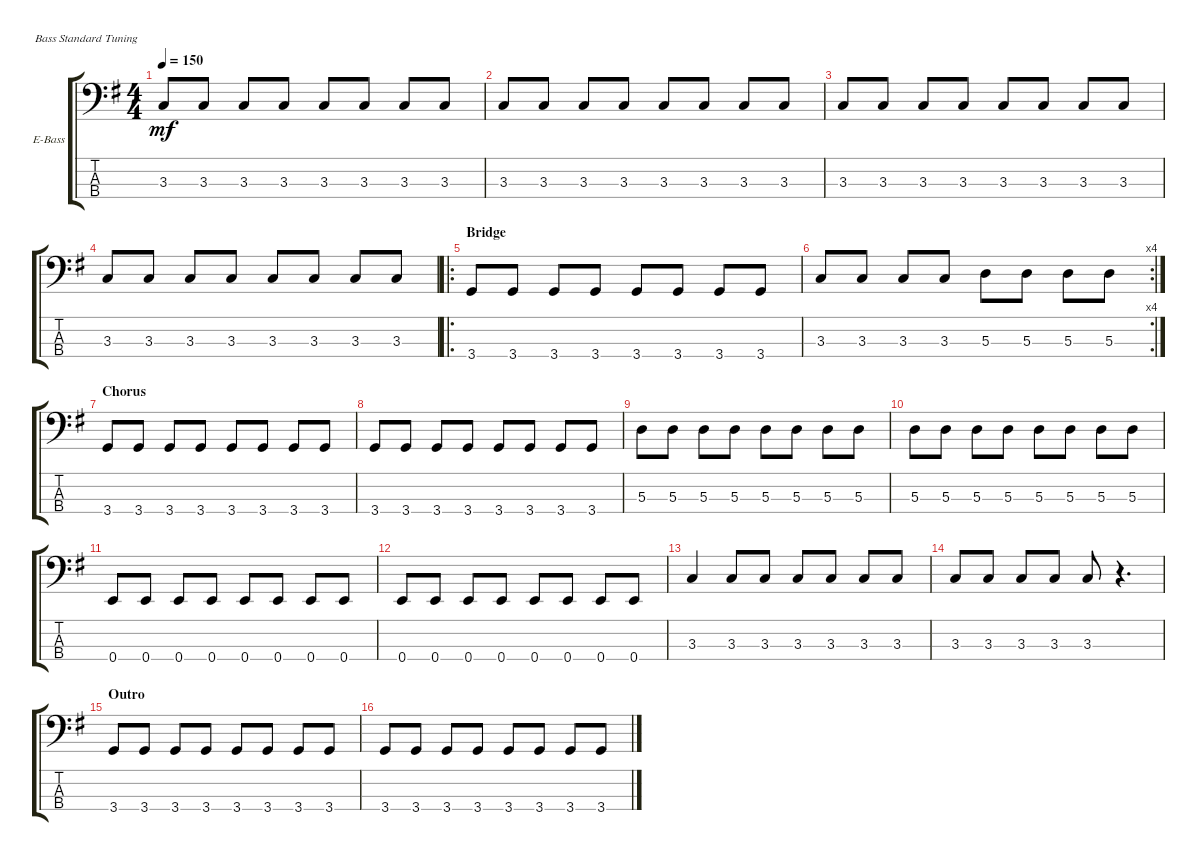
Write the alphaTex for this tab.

\defaultSystemsLayout 4
\bracketExtendMode groupsimilarinstruments
\firstSystemTrackNameOrientation horizontal
\otherSystemsTrackNameOrientation horizontal
\track ("Electric Bass" "E-Bass") {instrument electricbassfinger}
\staff {score tabs}
\tuning (G2 D2 A1 E1)
\ts (4 4)
\tempo 150
\clef f4
\ks g
3.3.8{dy mf} 3.3.8 3.3.8 3.3.8 3.3.8 3.3.8 3.3.8 3.3.8 |
3.3.8 3.3.8 3.3.8 3.3.8 3.3.8 3.3.8 3.3.8 3.3.8 |
3.3.8 3.3.8 3.3.8 3.3.8 3.3.8 3.3.8 3.3.8 3.3.8 |
3.3.8 3.3.8 3.3.8 3.3.8 3.3.8 3.3.8 3.3.8 3.3.8 |
\ro
\section ("" "Bridge")
3.4.8 3.4.8 3.4.8 3.4.8 3.4.8 3.4.8 3.4.8 3.4.8 |
\rc 4
3.3.8 3.3.8 3.3.8 3.3.8 5.3.8 5.3.8 5.3.8 5.3.8 |
\section ("" "Chorus")
3.4.8 3.4.8 3.4.8 3.4.8 3.4.8 3.4.8 3.4.8 3.4.8 |
3.4.8 3.4.8 3.4.8 3.4.8 3.4.8 3.4.8 3.4.8 3.4.8 |
5.3.8 5.3.8 5.3.8 5.3.8 5.3.8 5.3.8 5.3.8 5.3.8 |
5.3.8 5.3.8 5.3.8 5.3.8 5.3.8 5.3.8 5.3.8 5.3.8 |
0.4.8 0.4.8 0.4.8 0.4.8 0.4.8 0.4.8 0.4.8 0.4.8 |
0.4.8 0.4.8 0.4.8 0.4.8 0.4.8 0.4.8 0.4.8 0.4.8 |
3.3.4 3.3.8 3.3.8 3.3.8 3.3.8 3.3.8 3.3.8 |
3.3.8 3.3.8 3.3.8 3.3.8 3.3.8 r.4{d} |
\section ("" "Outro")
3.4.8 3.4.8 3.4.8 3.4.8 3.4.8 3.4.8 3.4.8 3.4.8 |
3.4.8 3.4.8 3.4.8 3.4.8 3.4.8 3.4.8 3.4.8 3.4.8
